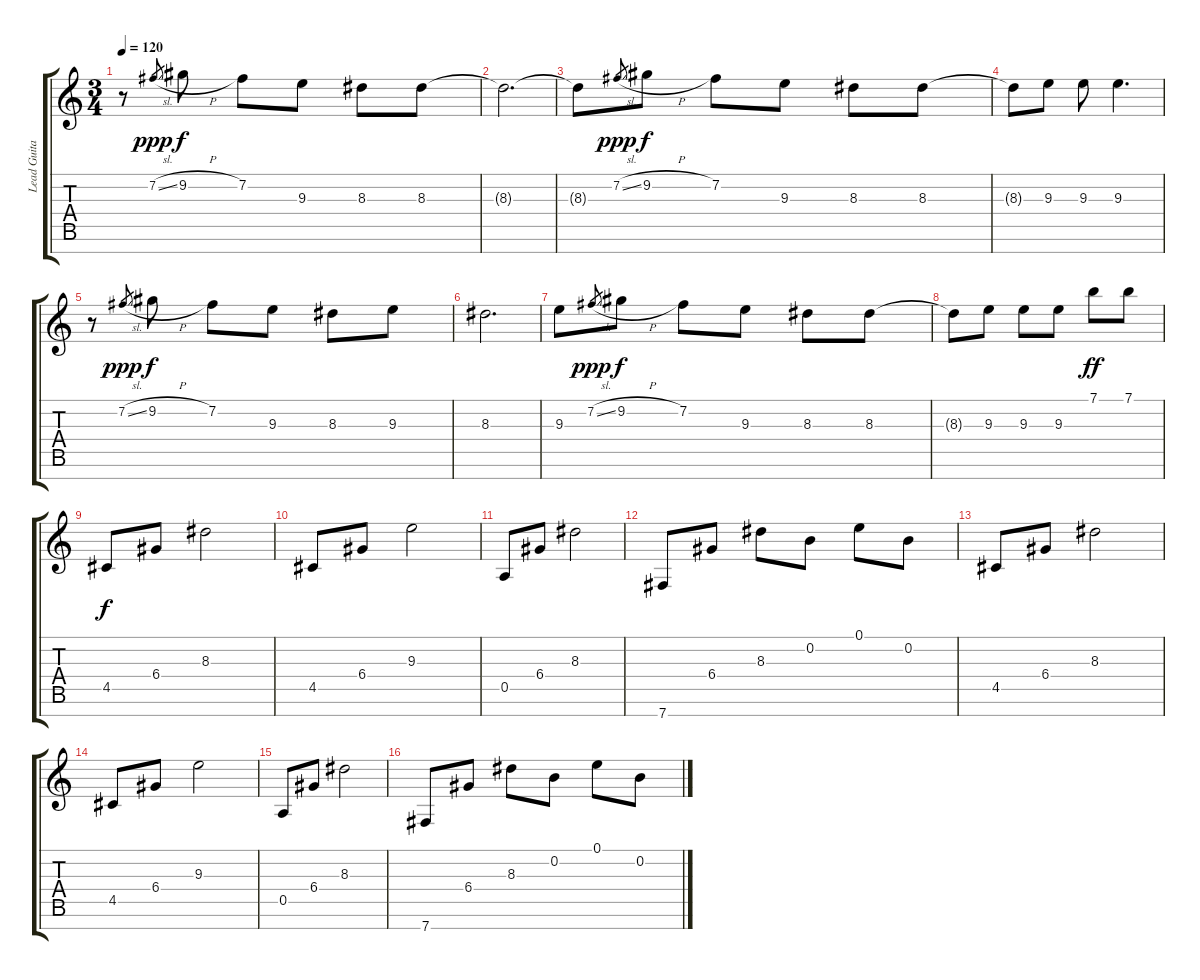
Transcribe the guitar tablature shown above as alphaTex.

\track ("Lead Guitar I" "Lead Guita") {solo instrument distortionguitar}
\staff {score tabs}
\tuning (E4 B3 G3 D3 A2 E2 B1) {hide}
\ts (3 4)
\tempo 120
\clef g2
\ks c
r.8{dy ff} 7.2{sl}.8{gr dy ppp} 9.2{h}.8{dy f} 7.2.8 9.3.8 8.3.8 8.3.8 |
8.3{t}.2{d} |
8.3{t}.8 7.2{sl}.8{gr dy ppp} 9.2{h}.8{dy f} 7.2.8 9.3.8 8.3.8 8.3.8 |
8.3{t}.8 9.3.8 9.3.8 9.3.4{d} |
r.8 7.2{sl}.8{gr dy ppp} 9.2{h}.8{dy f} 7.2.8 9.3.8 8.3.8 9.3.8 |
8.3.2{d} |
9.3.8 7.2{sl}.8{gr dy ppp} 9.2{h}.8{dy f} 7.2.8 9.3.8 8.3.8 8.3.8 |
8.3{t}.8 9.3.8 9.3.8 9.3.8 7.1.8{dy ff} 7.1.8 |
4.5.8{dy f} 6.4.8 8.3.2 |
4.5.8 6.4.8 9.3.2 |
0.5.8 6.4.8 8.3.2 |
7.7.8 6.4.8 8.3.8 0.2.8 0.1.8 0.2.8 |
4.5.8 6.4.8 8.3.2 |
4.5.8 6.4.8 9.3.2 |
0.5.8 6.4.8 8.3.2 |
7.7.8 6.4.8 8.3.8 0.2.8 0.1.8 0.2.8
